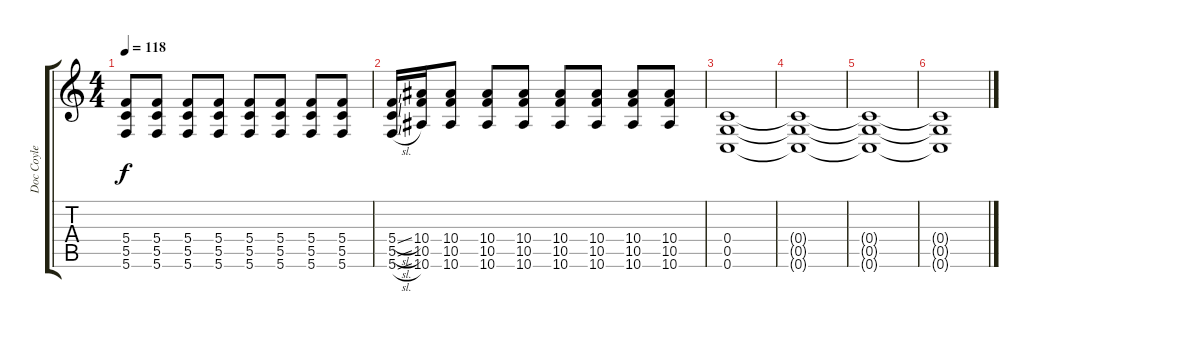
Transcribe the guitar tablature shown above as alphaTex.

\track ("Doc Coyle" "Doc Coyle") {instrument distortionguitar}
\staff {score tabs}
\tuning (D4 A3 F3 C3 G2 C2) {hide}
\ts (4 4)
\tempo 118
\clef g2
\ks c
(5.4 5.5 5.6).8{dy f} (5.4 5.5 5.6).8 (5.4 5.5 5.6).8 (5.4 5.5 5.6).8 (5.4 5.5 5.6).8 (5.4 5.5 5.6).8 (5.4 5.5 5.6).8 (5.4 5.5 5.6).8 |
(5.4{sl} 5.5{sl} 5.6{sl}).16 (10.4 10.5 10.6).16 (10.4 10.5 10.6).8 (10.4 10.5 10.6).8 (10.4 10.5 10.6).8 (10.4 10.5 10.6).8 (10.4 10.5 10.6).8 (10.4 10.5 10.6).8 (10.4 10.5 10.6).8 |
(0.4 0.5 0.6).1 |
(0.4{t} 0.5{t} 0.6{t}).1 |
(0.4{t} 0.5{t} 0.6{t}).1 |
(0.4{t} 0.5{t} 0.6{t}).1
